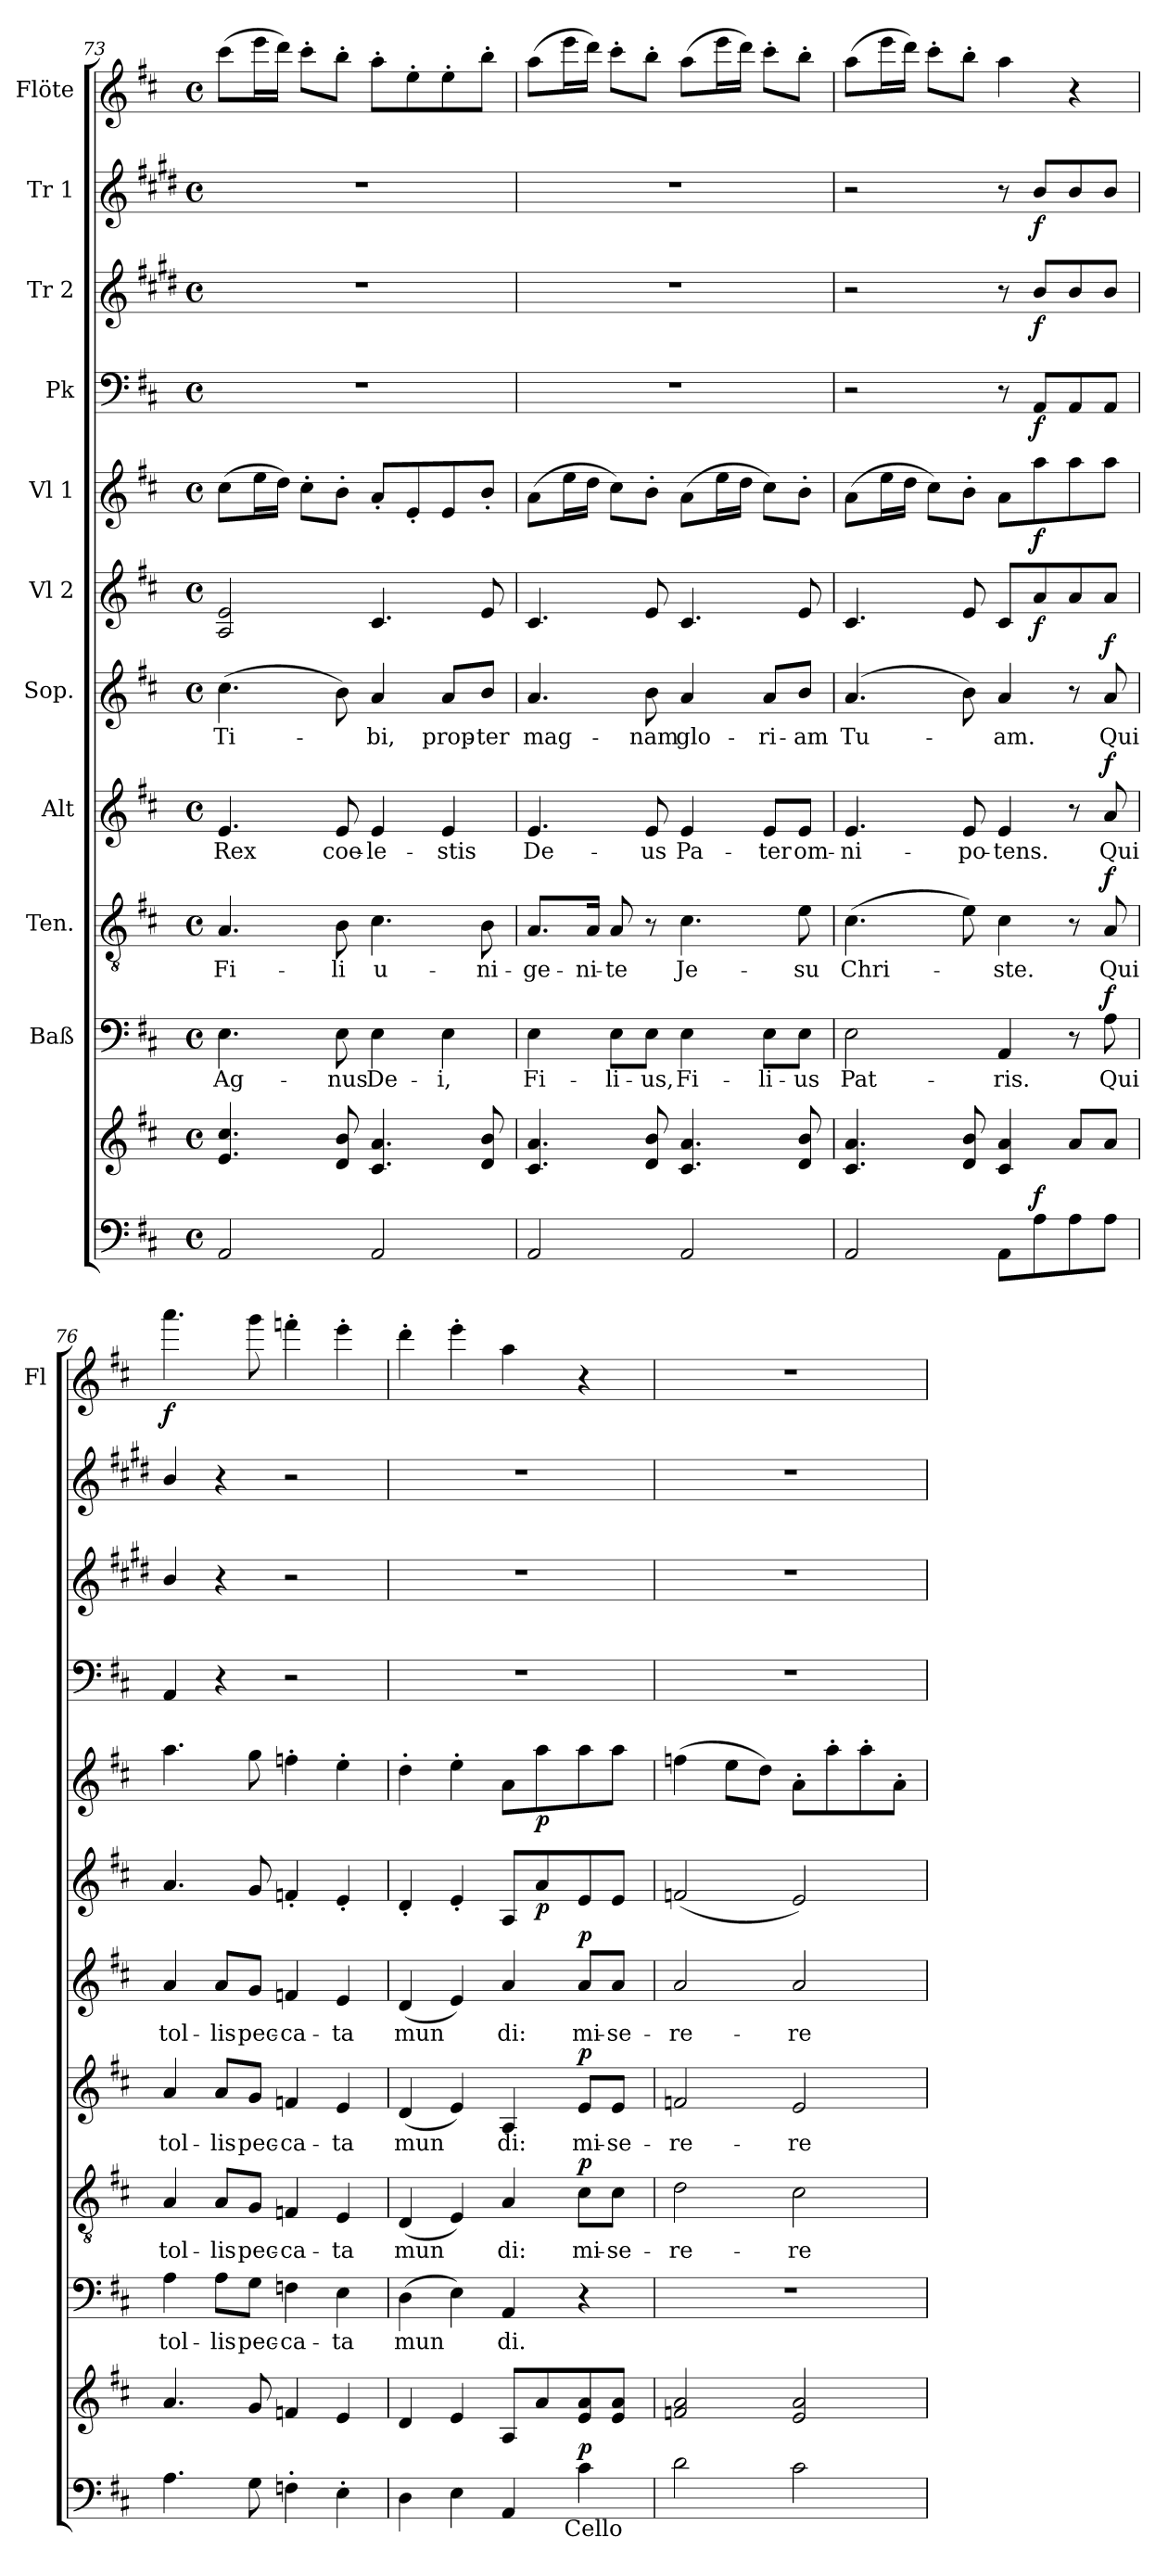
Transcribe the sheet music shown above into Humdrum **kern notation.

**kern	**kern	**dynam	**kern	**text	**dynam	**kern	**text	**dynam	**kern	**text	**dynam	**kern	**text	**dynam	**kern	**dynam	**kern	**dynam	**kern	**dynam	**kern	**dynam	**kern	**dynam	**kern	**dynam
*part11	*part11	*part11	*part10	*part10	*part10	*part9	*part9	*part9	*part8	*part8	*part8	*part7	*part7	*part7	*part6	*part6	*part5	*part5	*part4	*part4	*part3	*part3	*part2	*part2	*part1	*part1
*staff12	*staff11	*staff11/12	*staff10	*staff10	*staff10	*staff9	*staff9	*staff9	*staff8	*staff8	*staff8	*staff7	*staff7	*staff7	*staff6	*staff6	*staff5	*staff5	*staff4	*staff4	*staff3	*staff3	*staff2	*staff2	*staff1	*staff1
*	*	*	*I"Baß	*	*	*I"Ten.	*	*	*I"Alt	*	*	*I"Sop.	*	*	*I"Vl 2	*	*I"Vl 1	*	*I"Pk	*	*I"Tr 2	*	*I"Tr 1	*	*I"Flöte	*
*	*	*	*	*	*	*	*	*	*	*	*	*	*	*	*	*	*	*	*	*	*	*	*	*	*I'Fl	*
*clefF4	*clefG2	*	*clefF4	*	*	*clefGv2	*	*	*clefG2	*	*	*clefG2	*	*	*clefG2	*	*clefG2	*	*clefF4	*	*clefG2	*	*clefG2	*	*clefG2	*
*	*	*	*	*	*	*	*	*	*	*	*	*	*	*	*	*	*	*	*	*	*ITrd1c2	*	*ITrd1c2	*	*	*
*k[f#c#]	*k[f#c#]	*	*k[f#c#]	*	*	*k[f#c#]	*	*	*k[f#c#]	*	*	*k[f#c#]	*	*	*k[f#c#]	*	*k[f#c#]	*	*k[f#c#]	*	*k[f#c#]	*	*k[f#c#]	*	*k[f#c#]	*
*D:	*D:	*	*D:	*	*	*D:	*	*	*D:	*	*	*D:	*	*	*D:	*	*D:	*	*D:	*	*D:	*	*D:	*	*D:	*
*M4/4	*M4/4	*	*M4/4	*	*	*M4/4	*	*	*M4/4	*	*	*M4/4	*	*	*M4/4	*	*M4/4	*	*M4/4	*	*M4/4	*	*M4/4	*	*M4/4	*
*met(c)	*met(c)	*	*met(c)	*	*	*met(c)	*	*	*met(c)	*	*	*met(c)	*	*	*met(c)	*	*met(c)	*	*met(c)	*	*met(c)	*	*met(c)	*	*met(c)	*
=73	=73	=73	=73	=73	=73	=73	=73	=73	=73	=73	=73	=73	=73	=73	=73	=73	=73	=73	=73	=73	=73	=73	=73	=73	=73	=73
!	!	!	!	!LO:LY:b	!	!	!LO:LY:b	!	!	!LO:LY:b	!	!	!LO:LY:b	!	!	!	!	!	!	!	!	!	!	!	!	!
2AA/	4.e/ 4.cc#/	.	4.E\	Ag-	.	4.A/	Fi-	.	4.e/	Rex	.	(>4.cc#\	-Ti-	.	2A/ 2e/	.	(>8cc#\L	.	1r	.	1r	.	1r	.	(>8ccc#\L	.
.	.	.	.	.	.	.	.	.	.	.	.	.	.	.	.	.	16ee\L	.	.	.	.	.	.	.	16eee\L	.
.	.	.	.	.	.	.	.	.	.	.	.	.	.	.	.	.	16dd\JJ)	.	.	.	.	.	.	.	16ddd\JJ)	.
.	.	.	.	.	.	.	.	.	.	.	.	.	.	.	.	.	8cc#'>\L	.	.	.	.	.	.	.	8ccc#'>\L	.
!	!	!	!	!LO:LY:b	!	!	!LO:LY:b	!	!	!LO:LY:b	!	!	!	!	!	!	!	!	!	!	!	!	!	!	!	!
.	8d/ 8b/	.	8E\	-nus	.	8B\	-li	.	8e/	coe-	.	8b\)	.	.	.	.	8b'>\J	.	.	.	.	.	.	.	8bb'>\J	.
!	!	!	!	!LO:LY:b	!	!	!LO:LY:b	!	!	!LO:LY:b	!	!	!LO:LY:b	!	!	!	!	!	!	!	!	!	!	!	!	!
2AA/	4.c#/ 4.a/	.	4E\	De-	.	4.c#\	u-	.	4e/	-le-	.	4a/	-bi,	.	4.c#/	.	8a'</L	.	.	.	.	.	.	.	8aa'>\L	.
.	.	.	.	.	.	.	.	.	.	.	.	.	.	.	.	.	8e'</	.	.	.	.	.	.	.	8ee'>\	.
!	!	!	!	!LO:LY:b	!	!	!	!	!	!LO:LY:b	!	!	!LO:LY:b	!	!	!	!	!	!	!	!	!	!	!	!	!
.	.	.	4E\	-i,	.	.	.	.	4e/	-stis	.	8a/L	prop-	.	.	.	8e/	.	.	.	.	.	.	.	8ee'>\	.
!	!	!	!	!	!	!	!LO:LY:b	!	!	!	!	!	!LO:LY:b	!	!	!	!	!	!	!	!	!	!	!	!	!
.	8d/ 8b/	.	.	.	.	8B\	-ni-	.	.	.	.	8b/J	-ter	.	8e/	.	8b'</J	.	.	.	.	.	.	.	8bb'>\J	.
!!LO:PB:g=z
=74	=74	=74	=74	=74	=74	=74	=74	=74	=74	=74	=74	=74	=74	=74	=74	=74	=74	=74	=74	=74	=74	=74	=74	=74	=74	=74
!	!	!	!	!LO:LY:b	!	!	!LO:LY:b	!	!	!LO:LY:b	!	!	!LO:LY:b	!	!	!	!	!	!	!	!	!	!	!	!	!
2AA/	4.c#/ 4.a/	.	4E\	Fi-	.	8.A/L	-ge-	.	4.e/	De-	.	4.a/	mag-	.	4.c#/	.	(>8a\L	.	1r	.	1r	.	1r	.	(>8aa\L	.
.	.	.	.	.	.	.	.	.	.	.	.	.	.	.	.	.	16ee\L	.	.	.	.	.	.	.	16eee\L	.
!	!	!	!	!	!	!	!LO:LY:b	!	!	!	!	!	!	!	!	!	!	!	!	!	!	!	!	!	!	!
.	.	.	.	.	.	16A/Jk	-ni-	.	.	.	.	.	.	.	.	.	16dd\JJ	.	.	.	.	.	.	.	16ddd\JJ)	.
!	!	!	!	!LO:LY:b	!	!	!LO:LY:b	!	!	!	!	!	!	!	!	!	!	!	!	!	!	!	!	!	!	!
.	.	.	8E\L	-li-	.	8A/	-te	.	.	.	.	.	.	.	.	.	8cc#\L)	.	.	.	.	.	.	.	8ccc#'>\L	.
!	!	!	!	!LO:LY:b	!	!	!	!	!	!LO:LY:b	!	!	!LO:LY:b	!	!	!	!	!	!	!	!	!	!	!	!	!
.	8d/ 8b/	.	8E\J	-us,	.	8r	.	.	8e/	-us	.	8b\	-nam	.	8e/	.	8b'>\J	.	.	.	.	.	.	.	8bb'>\J	.
!	!	!	!	!LO:LY:b	!	!	!LO:LY:b	!	!	!LO:LY:b	!	!	!LO:LY:b	!	!	!	!	!	!	!	!	!	!	!	!	!
2AA/	4.c#/ 4.a/	.	4E\	Fi-	.	4.c#\	Je-	.	4e/	Pa-	.	4a/	glo-	.	4.c#/	.	(>8a\L	.	.	.	.	.	.	.	(>8aa\L	.
.	.	.	.	.	.	.	.	.	.	.	.	.	.	.	.	.	16ee\L	.	.	.	.	.	.	.	16eee\L	.
.	.	.	.	.	.	.	.	.	.	.	.	.	.	.	.	.	16dd\JJ	.	.	.	.	.	.	.	16ddd\JJ)	.
!	!	!	!	!LO:LY:b	!	!	!	!	!	!LO:LY:b	!	!	!LO:LY:b	!	!	!	!	!	!	!	!	!	!	!	!	!
.	.	.	8E\L	-li-	.	.	.	.	8e/L	-ter	.	8a/L	-ri-	.	.	.	8cc#\L)	.	.	.	.	.	.	.	8ccc#'>\L	.
!	!	!	!	!LO:LY:b	!	!	!LO:LY:b	!	!	!LO:LY:b	!	!	!LO:LY:b	!	!	!	!	!	!	!	!	!	!	!	!	!
.	8d/ 8b/	.	8E\J	-us	.	8e\	-su	.	8e/J	om-	.	8b/J	-am	.	8e/	.	8b'>\J	.	.	.	.	.	.	.	8bb'>\J	.
=75	=75	=75	=75	=75	=75	=75	=75	=75	=75	=75	=75	=75	=75	=75	=75	=75	=75	=75	=75	=75	=75	=75	=75	=75	=75	=75
!	!	!	!	!LO:LY:b	!	!	!LO:LY:b	!	!	!LO:LY:b	!	!	!LO:LY:b	!	!	!	!	!	!	!	!	!	!	!	!	!
2AA/	4.c#/ 4.a/	.	2E\	Pat-	.	(>4.c#\	Chri-	.	4.e/	-ni-	.	(4.a/	Tu-	.	4.c#/	.	(>8a\L	.	2r	.	2r	.	2r	.	(>8aa\L	.
.	.	.	.	.	.	.	.	.	.	.	.	.	.	.	.	.	16ee\L	.	.	.	.	.	.	.	16eee\L	.
.	.	.	.	.	.	.	.	.	.	.	.	.	.	.	.	.	16dd\JJ	.	.	.	.	.	.	.	16ddd\JJ)	.
.	.	.	.	.	.	.	.	.	.	.	.	.	.	.	.	.	8cc#\L)	.	.	.	.	.	.	.	8ccc#'>\L	.
!	!	!	!	!	!	!	!	!	!	!LO:LY:b	!	!	!	!	!	!	!	!	!	!	!	!	!	!	!	!
.	8d/ 8b/	.	.	.	.	8e\)	.	.	8e/	-po-	.	8b\)	.	.	8e/	.	8b'>\J	.	.	.	.	.	.	.	8bb'>\J	.
!	!	!	!	!LO:LY:b	!	!	!LO:LY:b	!	!	!LO:LY:b	!	!	!LO:LY:b	!	!	!	!	!	!	!	!	!	!	!	!	!
8AA\L	4c#/ 4a/	.	4AA/	-ris.	.	4c#\	-ste.	.	4e/	-tens.	.	4a/	-am.	.	8c#/L	.	8a\L	.	8r	.	8r	.	8r	.	4aa\	.
!	!	!LO:DY:a=2	!	!	!	!	!	!	!	!	!	!	!	!	!	!LO:DY:b	!	!LO:DY:b	!	!LO:DY:b	!	!LO:DY:b	!	!LO:DY:b	!	!
8A\	.	f	.	.	.	.	.	.	.	.	.	.	.	.	8a/	f	8aa\	f	8AA/L	f	8a/L	f	8a/L	f	.	.
8A\	8a/L	.	8r	.	.	8r	.	.	8r	.	.	8r	.	.	8a/	.	8aa\	.	8AA/	.	8a/	.	8a/	.	4r	.
!	!	!	!	!LO:LY:b	!LO:DY:a	!	!LO:LY:b	!LO:DY:a	!	!LO:LY:b	!LO:DY:a	!	!LO:LY:b	!LO:DY:a	!	!	!	!	!	!	!	!	!	!	!	!
8A\J	8a/J	.	8A\	Qui	f	8A/	Qui	f	8a/	Qui	f	8a/	Qui	f	8a/J	.	8aa\J	.	8AA/J	.	8a/J	.	8a/J	.	.	.
=76	=76	=76	=76	=76	=76	=76	=76	=76	=76	=76	=76	=76	=76	=76	=76	=76	=76	=76	=76	=76	=76	=76	=76	=76	=76	=76
!	!	!	!	!LO:LY:b	!	!	!LO:LY:b	!	!	!LO:LY:b	!	!	!LO:LY:b	!	!	!	!	!	!	!	!	!	!	!	!	!LO:DY:b
4.A\	4.a/	.	4A\	tol-	.	4A/	tol-	.	4a/	tol-	.	4a/	tol-	.	4.a/	.	4.aa\	.	4AA/	.	4a/	.	4a/	.	4.aaa\	f
!	!	!	!	!LO:LY:b	!	!	!LO:LY:b	!	!	!LO:LY:b	!	!	!LO:LY:b	!	!	!	!	!	!	!	!	!	!	!	!	!
.	.	.	8A\L	-lis	.	8A/L	-lis	.	8a/L	-lis	.	8a/L	-lis	.	.	.	.	.	4r	.	4r	.	4r	.	.	.
!	!	!	!	!LO:LY:b	!	!	!LO:LY:b	!	!	!LO:LY:b	!	!	!LO:LY:b	!	!	!	!	!	!	!	!	!	!	!	!	!
8G\	8g/	.	8G\J	pec-	.	8G/J	pec-	.	8g/J	pec-	.	8g/J	pec-	.	8g/	.	8gg\	.	.	.	.	.	.	.	8ggg\	.
!	!	!	!	!LO:LY:b	!	!	!LO:LY:b	!	!	!LO:LY:b	!	!	!LO:LY:b	!	!	!	!	!	!	!	!	!	!	!	!	!
4Fn'>\	4fn/	.	4Fn\	-ca-	.	4Fn/	-ca-	.	4fn/	-ca-	.	4fn/	-ca-	.	4fn'</	.	4ffn'>\	.	2r	.	2r	.	2r	.	4fffn'>\	.
!	!	!	!	!LO:LY:b	!	!	!LO:LY:b	!	!	!LO:LY:b	!	!	!LO:LY:b	!	!	!	!	!	!	!	!	!	!	!	!	!
4E'>\	4e/	.	4E\	-ta	.	4E/	-ta	.	4e/	-ta	.	4e/	-ta	.	4e'</	.	4ee'>\	.	.	.	.	.	.	.	4eee'>\	.
=77	=77	=77	=77	=77	=77	=77	=77	=77	=77	=77	=77	=77	=77	=77	=77	=77	=77	=77	=77	=77	=77	=77	=77	=77	=77	=77
!	!	!	!	!LO:LY:b	!	!	!LO:LY:b	!	!	!LO:LY:b	!	!	!LO:LY:b	!	!	!	!	!	!	!	!	!	!	!	!	!
*^	*	*	*	*	*	*	*	*	*	*	*	*	*	*	*	*	*	*	*	*	*	*	*	*	*	*
4D\	2ryy	4d/	.	(>4D\	mun	.	(<4D/	mun	.	(<4d/	mun	.	(<4d/	mun	.	4d'</	.	4dd'>\	.	1r	.	1r	.	1r	.	4ddd'>\	.
4E\	.	4e/	.	4E\)	.	.	4E/)	.	.	4e/)	.	.	4e/)	.	.	4e'</	.	4ee'>\	.	.	.	.	.	.	.	4eee'>\	.
!	!	!	!	!	!LO:LY:b	!	!	!LO:LY:b	!	!	!LO:LY:b	!	!	!LO:LY:b	!	!	!	!	!	!	!	!	!	!	!	!	!
4AA/	8..ryy	8A/L	.	4AA/	di.	.	4A/	di:	.	4A/	di:	.	4a/	di:	.	8A/L	.	8a\L	.	.	.	.	.	.	.	4aa\	.
!	!	!	!	!	!	!	!	!	!	!	!	!	!	!	!	!	!LO:DY:b	!	!LO:DY:b	!	!	!	!	!	!	!	!
.	.	8a/	.	.	.	.	.	.	.	.	.	.	.	.	.	8a/	p	8aa\	p	.	.	.	.	.	.	.	.
!	!LO:TX:b:t=Cello	!	!	!	!	!	!	!	!	!	!	!	!	!	!	!	!	!	!	!	!	!	!	!	!	!	!
.	4ryy	.	.	.	.	.	.	.	.	.	.	.	.	.	.	.	.	.	.	.	.	.	.	.	.	.	.
!	!	!	!LO:DY:a=2	!	!	!	!	!LO:LY:b	!LO:DY:a	!	!LO:LY:b	!LO:DY:a	!	!LO:LY:b	!LO:DY:a	!	!	!	!	!	!	!	!	!	!	!	!
4c#\	.	8e/ 8a/	p	4r	.	.	8c#\L	mi-	p	8e/L	mi-	p	8a/L	mi-	p	8e/	.	8aa\	.	.	.	.	.	.	.	4r	.
!	!	!	!	!	!	!	!	!LO:LY:b	!	!	!LO:LY:b	!	!	!LO:LY:b	!	!	!	!	!	!	!	!	!	!	!	!	!
.	.	8e/ 8a/J	.	.	.	.	8c#\J	-se-	.	8e/J	-se-	.	8a/J	-se-	.	8e/J	.	8aa\J	.	.	.	.	.	.	.	.	.
.	32ryy	.	.	.	.	.	.	.	.	.	.	.	.	.	.	.	.	.	.	.	.	.	.	.	.	.	.
!!LO:PB:g=z
=78	=78	=78	=78	=78	=78	=78	=78	=78	=78	=78	=78	=78	=78	=78	=78	=78	=78	=78	=78	=78	=78	=78	=78	=78	=78	=78	=78
!	!	!	!	!	!	!	!	!LO:LY:b	!	!	!LO:LY:b	!	!	!LO:LY:b	!	!	!	!	!	!	!	!	!	!	!	!	!
*v	*v	*	*	*	*	*	*	*	*	*	*	*	*	*	*	*	*	*	*	*	*	*	*	*	*	*	*
2d\	2fn/ 2a/	.	1r	.	.	2d\	-re-	.	2fn/	-re-	.	2a/	-re-	.	(<2fn/	.	(>4ffn\	.	1r	.	1r	.	1r	.	1r	.
.	.	.	.	.	.	.	.	.	.	.	.	.	.	.	.	.	8ee\L	.	.	.	.	.	.	.	.	.
.	.	.	.	.	.	.	.	.	.	.	.	.	.	.	.	.	8dd\J)	.	.	.	.	.	.	.	.	.
!	!	!	!	!	!	!	!LO:LY:b	!	!	!LO:LY:b	!	!	!LO:LY:b	!	!	!	!	!	!	!	!	!	!	!	!	!
2c#\	2e/ 2a/	.	.	.	.	2c#\	-re	.	2e/	-re	.	2a/	-re	.	2e/)	.	8a'>\L	.	.	.	.	.	.	.	.	.
.	.	.	.	.	.	.	.	.	.	.	.	.	.	.	.	.	8aa'>\	.	.	.	.	.	.	.	.	.
.	.	.	.	.	.	.	.	.	.	.	.	.	.	.	.	.	8aa'>\	.	.	.	.	.	.	.	.	.
.	.	.	.	.	.	.	.	.	.	.	.	.	.	.	.	.	8a'>\J	.	.	.	.	.	.	.	.	.
=	=	=	=	=	=	=	=	=	=	=	=	=	=	=	=	=	=	=	=	=	=	=	=	=	=	=
*-	*-	*-	*-	*-	*-	*-	*-	*-	*-	*-	*-	*-	*-	*-	*-	*-	*-	*-	*-	*-	*-	*-	*-	*-	*-	*-
